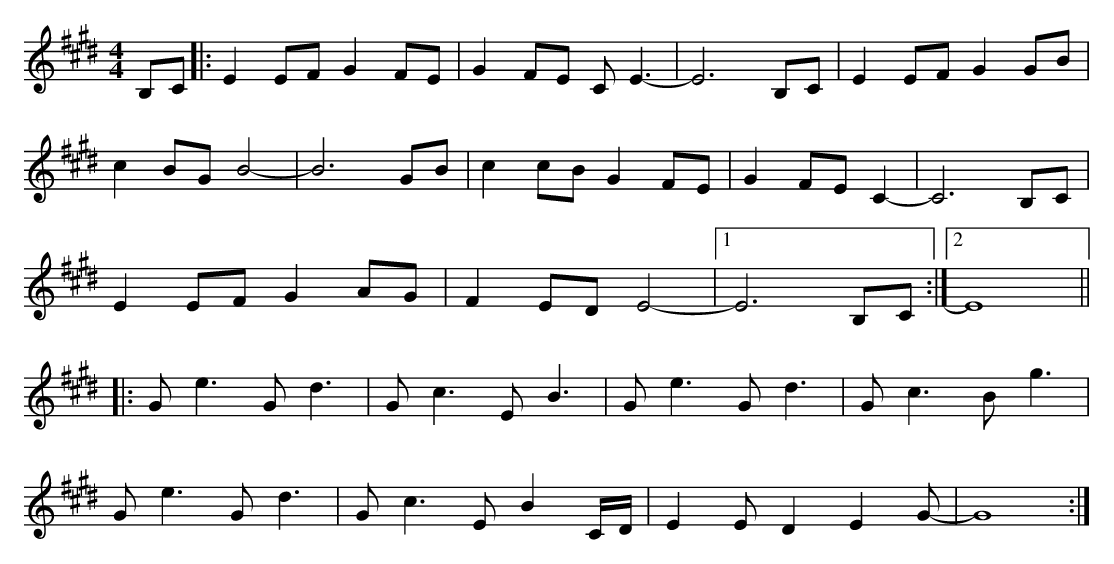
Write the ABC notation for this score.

X:1
M:4/4
K:E
B,C|:E2EF G2FE|G2FE CE3|-E6B,C|E2EF G2GB|
c2BG B4-|B6GB|c2cB G2FE|G2FE C2-|C6B,C|
E2EF G2AG|F2ED E4 -|1 E6B,C:|2 E8||
|:Ge3 Gd3|Gc3 EB3|Ge3 Gd3|Gc3 Bg3|
Ge3 Gd3|Gc3 EB2 C/D/|E2ED2E2G -|G8:|
